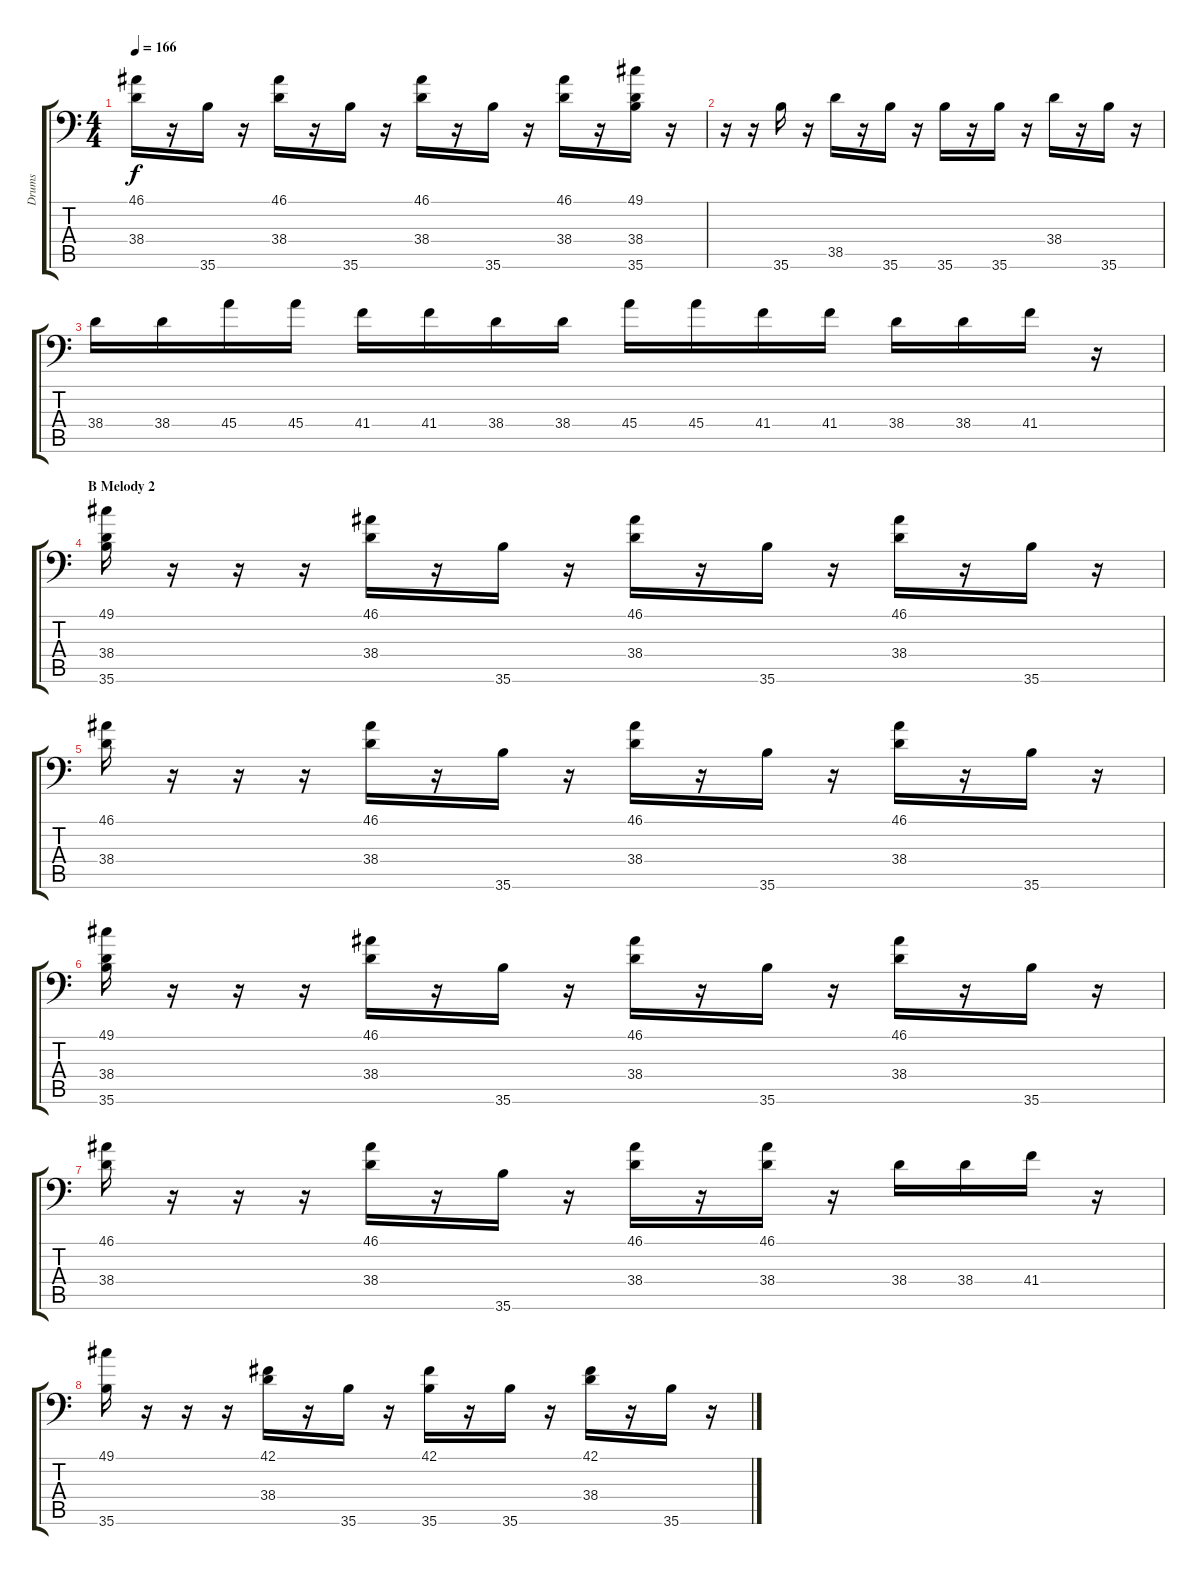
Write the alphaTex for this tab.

\track ("Drums" "Drums") {instrument acousticgrandpiano}
\staff {score tabs}
\tuning (C-1 C-1 C-1 C-1 C-1 C-1) {hide}
\ts (4 4)
\tempo 166
\clef f4
\ks c
(46.1 38.4).16{dy f} r.16 35.6.16 r.16 (46.1 38.4).16 r.16 35.6.16 r.16 (46.1 38.4).16 r.16 35.6.16 r.16 (46.1 38.4).16 r.16 (49.1 38.4 35.6).16 r.16 |
r.16 r.16 35.6.16 r.16 38.5.16 r.16 35.6.16 r.16 35.6.16 r.16 35.6.16 r.16 38.4.16 r.16 35.6.16 r.16 |
38.4.16 38.4.16 45.4.16 45.4.16 41.4.16 41.4.16 38.4.16 38.4.16 45.4.16 45.4.16 41.4.16 41.4.16 38.4.16 38.4.16 41.4.16 r.16 |
\section ("" "B Melody 2")
(49.1 38.4 35.6).16 r.16 r.16 r.16 (46.1 38.4).16 r.16 35.6.16 r.16 (46.1 38.4).16 r.16 35.6.16 r.16 (46.1 38.4).16 r.16 35.6.16 r.16 |
(46.1 38.4).16 r.16 r.16 r.16 (46.1 38.4).16 r.16 35.6.16 r.16 (46.1 38.4).16 r.16 35.6.16 r.16 (46.1 38.4).16 r.16 35.6.16 r.16 |
(49.1 38.4 35.6).16 r.16 r.16 r.16 (46.1 38.4).16 r.16 35.6.16 r.16 (46.1 38.4).16 r.16 35.6.16 r.16 (46.1 38.4).16 r.16 35.6.16 r.16 |
(46.1 38.4).16 r.16 r.16 r.16 (46.1 38.4).16 r.16 35.6.16 r.16 (46.1 38.4).16 r.16 (46.1 38.4).16 r.16 38.4.16 38.4.16 41.4.16 r.16 |
(49.1 35.6).16 r.16 r.16 r.16 (42.1 38.4).16 r.16 35.6.16 r.16 (42.1 35.6).16 r.16 35.6.16 r.16 (42.1 38.4).16 r.16 35.6.16 r.16
